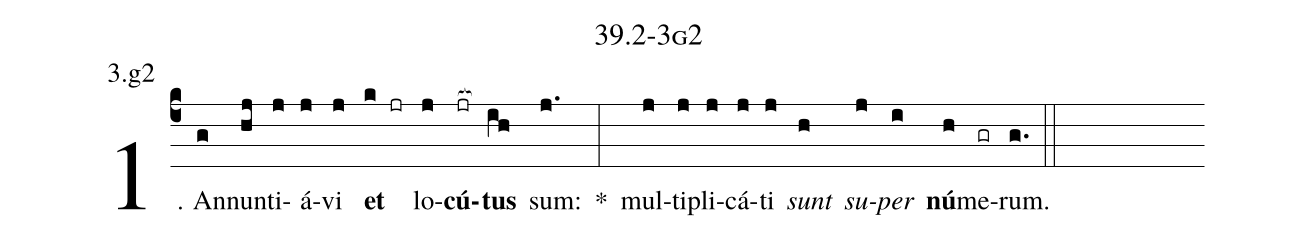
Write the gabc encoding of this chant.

name: 39.2-3g2;
annotation: 3.g2;
%%
(c4)1. An(g)nun(hj)ti(j)á(j)vi(j) <b>et</b>(k jr) lo(j)<b>cú</b>(jr[ocb:1{])<b>tus</b>(ih[ocb:0}]) sum:(j.) *(:) mul(j)ti(j)pli(j)cá(j)ti(j) <i>sunt</i>(h) <i>su</i>(j)<i>per</i>(i) <b>nú</b>(h)me(gr)rum.(g.) (::)


%E(j) u(h) o(j) u(i) a(h) e.(g.) (::)
